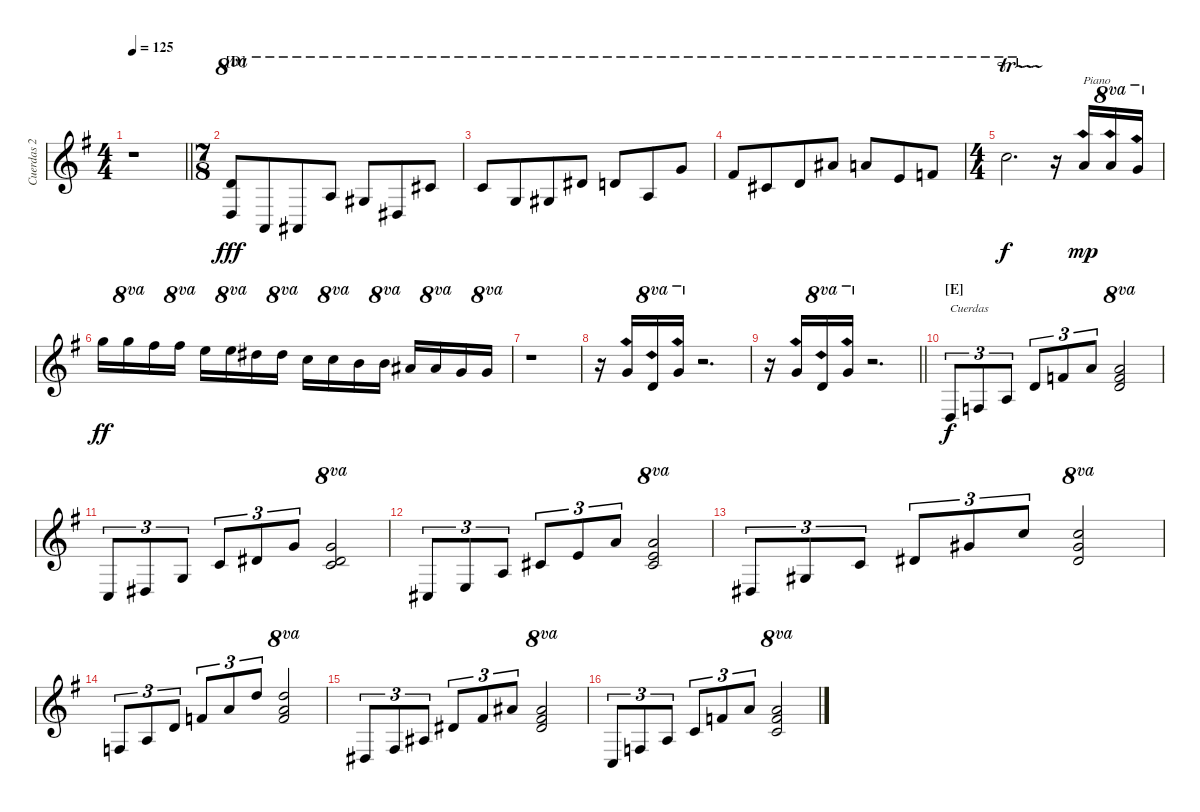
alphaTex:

\track ("Cuerdas 2 / Piano" "Cuerdas 2 ") {instrument stringensemble1}
\staff {score}
\tuning (E4 B3 G3 D3 A2 E2) {hide}
\ts (4 4)
\tempo 125
\clef g2
\barLineRight lightlight
\ks g
r.1{dy f} |
\ts (7 8)
\section ("" "[D]")
(10.1 12.4).8{ot 8va dy fff volume 11 instrument stringensemble1 beam merge} 12.5.8{ot 8va beam merge} 13.5.8{ot 8va beam merge} 14.3.8{ot 8va} 13.3.8{ot 8va} 13.4.8{ot 8va beam merge} 14.2.8{ot 8va} |
13.2.8{ot 8va} 12.3.8{ot 8va} 13.3.8{ot 8va} 16.2.8{ot 8va} 15.2.8{ot 8va} 14.3.8{ot 8va beam merge} 15.1.8{ot 8va} |
14.1.8{ot 8va} 14.2.8{ot 8va} 15.2.8{ot 8va} 18.1.8{ot 8va} 17.1.8{ot 8va} 17.2.8{ot 8va beam merge} 18.2.8{ot 8va} |
\ts (4 4)
20.1{tr (21 32)}.2{d ot 8va dy f} r.16 5.1{ah 12}.16{txt "Piano" dy mp volume 11 instrument acousticgrandpiano} 17.1{ah 12}.16{ot 8va} 15.1{ah 12}.16{ot 8va} |
15.1.16{dy ff} 27.1.16{ot 8va} 14.1.16 26.1.16{ot 8va} 12.1.16 24.1.16{ot 8va} 11.1.16 23.1.16{ot 8va} 8.1.16 20.1.16{ot 8va} 7.1.16 19.1.16{ot 8va} 6.1.16 18.1.16{ot 8va} 3.1.16 15.1.16{ot 8va} |
r.1 |
r.16 3.1{ah 12}.16 10.1{ah 12}.16{ot 8va} 15.1{ah 12}.16{ot 8va} r.2{d} |
\barLineRight lightlight
r.16 3.1{ah 12}.16 10.1{ah 12}.16{ot 8va} 15.1{ah 12}.16{ot 8va} r.2{d} |
\section ("" "[E]")
0.4.8{tu (3 2) txt "Cuerdas" dy f volume 13 instrument stringensemble1} 3.4.8{tu (3 2)} 2.3.8{tu (3 2)} 3.2.8{tu (3 2)} 1.1.8{tu (3 2)} 5.1.8{tu (3 2)} (10.1 18.2 26.3).2{ot 8va} |
3.5.8{tu (3 2)} 1.4.8{tu (3 2)} 0.3.8{tu (3 2)} 1.2.8{tu (3 2)} 4.2.8{tu (3 2)} 3.1.8{tu (3 2)} (8.1 16.2 24.3).2{ot 8va} |
4.5.8{tu (3 2)} 2.4.8{tu (3 2)} 2.3.8{tu (3 2)} 2.2.8{tu (3 2)} 0.1.8{tu (3 2)} 5.1.8{tu (3 2)} (17.1 17.2 18.3).2{ot 8va} |
1.4.8{tu (3 2)} 1.3.8{tu (3 2)} 1.2.8{tu (3 2)} 4.2.8{tu (3 2)} 4.1.8{tu (3 2)} 8.1.8{tu (3 2)} (20.1 21.2 20.3).2{ot 8va} |
3.4.8{tu (3 2)} 2.3.8{tu (3 2)} 3.2.8{tu (3 2)} 1.1.8{tu (3 2)} 5.1.8{tu (3 2)} 10.1.8{tu (3 2)} (22.1 22.2 22.3).2{ot 8va} |
1.4.8{tu (3 2)} 4.4.8{tu (3 2)} 3.3.8{tu (3 2)} 4.2.8{tu (3 2)} 2.1.8{tu (3 2)} 6.1.8{tu (3 2)} (18.1 19.2 20.3).2{ot 8va} |
3.5.8{tu (3 2)} 3.4.8{tu (3 2)} 2.3.8{tu (3 2)} 1.2.8{tu (3 2)} 1.1.8{tu (3 2)} 5.1.8{tu (3 2)} (8.1 18.2 26.3).2{ot 8va}
